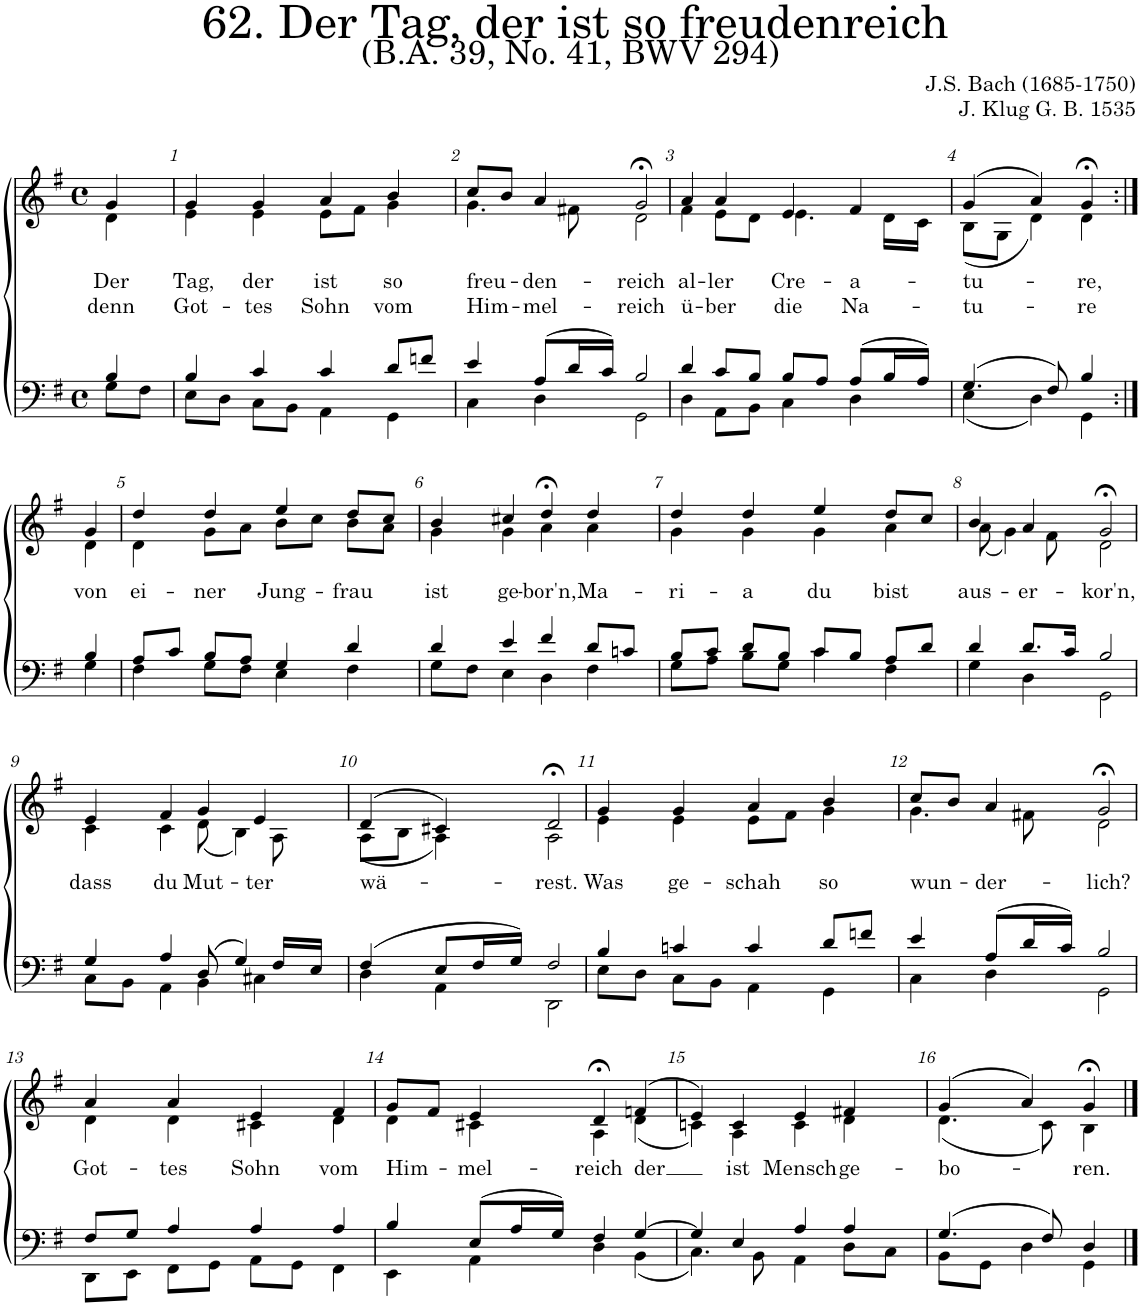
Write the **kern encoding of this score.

**kern	**kern	**text	**text
*part2	*part1	*part1	*part1
*staff2	*staff1	*staff1	*staff1
*I"Tenor/Bass	*I"Soprano/Alto	*	*
*clefF4	*clefG2	*	*
*k[f#]	*k[f#]	*	*
*M4/4	*M4/4	*	*
*met(c)	*met(c)	*	*
=	=	=	=
*^	*	*	*
!	!	!	!LO:LY:b	!LO:LY:b
*	*	*^	*	*
4B/	8G\L	4g;</	4d\	Der	denn
.	8F#\J	.	.	.	.
=1	=1	=1	=1	=1	=1
!	!	!	!	!LO:LY:b	!LO:LY:b
4B/	8E\L	4g;</	4e\	Tag,	Got-
.	8D\J	.	.	.	.
!	!	!	!	!LO:LY:b	!LO:LY:b
4c/	8C\L	4g/	4e\	der	-tes
.	8BB\J	.	.	.	.
!	!	!	!	!LO:LY:b	!LO:LY:b
4c/	4AA\	4a/	8e\L	ist	Sohn
.	.	.	8f#\J	.	.
!	!	!	!	!LO:LY:b	!LO:LY:b
8d/L	4GG\	4b/	4g\	so	vom
8fn/J	.	.	.	.	.
=2	=2	=2	=2	=2	=2
!	!	!	!	!LO:LY:b	!LO:LY:b
4e/	4C\	8cc;</L	4.g\	freu-	Him-
.	.	8b/J	.	.	.
!	!	!	!	!LO:LY:b	!LO:LY:b
(8A/L	4D\	4a/	.	-den-	-mel-
16d/L	.	.	8f#X\	.	.
16c/JJ)	.	.	.	.	.
!	!	!	!	!LO:LY:b	!LO:LY:b
2B/	2GG\	2g;<,/	2d\	-reich	-reich
=3	=3	=3	=3	=3	=3
!	!	!	!	!LO:LY:b	!LO:LY:b
4d/	4D\	4a;</	4f#\	al-	ü-
!	!	!	!	!LO:LY:b	!LO:LY:b
8c/L	8AA\L	4a/	8e\L	-ler	-ber
8B/J	8BB\J	.	8d\J	.	.
!	!	!	!	!LO:LY:b	!LO:LY:b
8B/L	4C\	4e/	4.e\	Cre-	die
8A/J	.	.	.	.	.
!	!	!	!	!LO:LY:b	!LO:LY:b
(8A/L	4D\	4f#/	.	-a-	Na-
16B/L	.	.	16d\LL	.	.
16A/JJ)	.	.	16c\JJ	.	.
=4	=4	=4	=4	=4	=4
!	!	!	!	!LO:LY:b	!LO:LY:b
(4.G/	(4E\	(4g;</	(8B\L	-tu-	-tu-
.	.	.	8G\J	.	.
.	4D\)	4a/)	4d\)	.	.
8F#/)	.	.	.	.	.
!	!	!	!	!LO:LY:b	!LO:LY:b
4B/	4GG\	4g;<,/	4d\	-re,	-re
!!LO:LB:g=z	!!
=4X1:|!	=4X1:|!	=4X1:|!	=4X1:|!	=4X1:|!	=4X1:|!
!	!	!	!	!LO:LY:b	!
4B/	4G\	4g/	4d\	von	.
=5	=5	=5	=5	=5	=5
!	!	!	!	!LO:LY:b	!
8A/L	4F#\	4dd/	4d\	ei-	.
8c/J	.	.	.	.	.
!	!	!	!	!LO:LY:b	!
8B/L	8G\L	4dd/	8g\L	-ner	.
8A/J	8F#\J	.	8a\J	.	.
!	!	!	!	!LO:LY:b	!
4G/	4E\	4ee/	8b\L	Jung-	.
.	.	.	8cc\J	.	.
!	!	!	!	!LO:LY:b	!
4d/	4F#\	8dd/L	8b\L	-frau	.
.	.	8cc/J	8a\J	.	.
=6	=6	=6	=6	=6	=6
!	!	!	!	!LO:LY:b	!
4d/	8G\L	4b/	4g\	ist	.
.	8F#\J	.	.	.	.
!	!	!	!	!LO:LY:b	!
4e/	4E\	4cc#X/	4g\	ge-	.
!	!	!	!	!LO:LY:b	!
4f#/	4D\	4dd;<,/	4a\	-bor'n,	.
!	!	!	!	!LO:LY:b	!
8d/L	4F#\	4dd/	4a\	Ma-	.
8cn/J	.	.	.	.	.
=7	=7	=7	=7	=7	=7
!	!	!	!	!LO:LY:b	!
8B/L	8G\L	4dd/	4g\	-ri-	.
8c/J	8A\J	.	.	.	.
!	!	!	!	!LO:LY:b	!
8d/L	8B\L	4dd/	4g\	-a	.
8B/J	8G\J	.	.	.	.
!	!	!	!	!LO:LY:b	!
8c/L	4c\	4ee/	4g\	du	.
8B/J	.	.	.	.	.
!	!	!	!	!LO:LY:b	!
8A/L	4F#\	8dd/L	4a\	bist	.
8d/J	.	8cc/J	.	.	.
=8	=8	=8	=8	=8	=8
!	!	!	!	!LO:LY:b	!
4d/	4G\	4b/	(8a\	aus-	.
.	.	.	4g\)	.	.
!	!	!	!	!LO:LY:b	!
8.d/L	4D\	4a/	.	-er-	.
.	.	.	8f#\	.	.
16c/Jk	.	.	.	.	.
!	!	!	!	!LO:LY:b	!
2B/	2GG\	2g;<,/	2d\	-kor'n,	.
!!LO:LB:g=z	!!
=9	=9	=9	=9	=9	=9
!	!	!	!	!LO:LY:b	!
4G/	8C\L	4e/	4c\	dass	.
.	8BB\J	.	.	.	.
!	!	!	!	!LO:LY:b	!
4A/	4AA\	4f#/	4c\	du	.
!	!	!	!	!LO:LY:b	!
(8D/	4BB\	4g/	(8d\	Mut-	.
4G/)	.	.	4B\)	.	.
!	!	!	!	!LO:LY:b	!
.	4C#X\	4e/	.	-ter	.
16F#/LL	.	.	8A\	.	.
16E/JJ	.	.	.	.	.
=10	=10	=10	=10	=10	=10
!	!	!	!	!LO:LY:b	!
(4F#/	4D\	(4d/	(8A\L	wä-	.
.	.	.	8B\J	.	.
8E/L	4AA\	4c#X/)	4A\)	.	.
16F#/L	.	.	.	.	.
16G/JJ)	.	.	.	.	.
!	!	!	!	!LO:LY:b	!
2F#/	2DD\	2d;<,/	2A\	-rest.	.
=11	=11	=11	=11	=11	=11
!	!	!	!	!LO:LY:b	!
4B/	8E\L	4g/	4e\	Was	.
.	8D\J	.	.	.	.
!	!	!	!	!LO:LY:b	!
4cn/	8C\L	4g/	4e\	ge-	.
.	8BB\J	.	.	.	.
!	!	!	!	!LO:LY:b	!
4c/	4AA\	4a;</	8e\L	-schah	.
.	.	.	8f#\J	.	.
!	!	!	!	!LO:LY:b	!
8d/L	4GG\	4b/	4g\	so	.
8fn/J	.	.	.	.	.
=12	=12	=12	=12	=12	=12
!	!	!	!	!LO:LY:b	!
4e/	4C\	8cc/L	4.g\	wun-	.
.	.	8b/J	.	.	.
!	!	!	!	!LO:LY:b	!
(8A/L	4D\	4a/	.	-der-	.
16d/L	.	.	8f#X\	.	.
16c/JJ)	.	.	.	.	.
!	!	!	!	!LO:LY:b	!
2B/	2GG\	2g;<,/	2d\	-lich?	.
!!LO:LB:g=z	!!
=13	=13	=13	=13	=13	=13
!	!	!	!	!LO:LY:b	!
8F#/L	8DD\L	4a/	4d\	Got-	.
8G/J	8EE\J	.	.	.	.
!	!	!	!	!LO:LY:b	!
4A/	8FF#\L	4a/	4d\	-tes	.
.	8GG\J	.	.	.	.
!	!	!	!	!LO:LY:b	!
4A/	8AA\L	4e/	4c#X\	Sohn	.
.	8GG\J	.	.	.	.
!	!	!	!	!LO:LY:b	!
4A/	4FF#\	4f#/	4d\	vom	.
=14	=14	=14	=14	=14	=14
!	!	!	!	!LO:LY:b	!
4B/	4EE\	8g;</L	4d\	Him-	.
.	.	8f#/J	.	.	.
!	!	!	!	!LO:LY:b	!
(8E/L	4AA\	4e/	4c#X\	-mel-	.
16A/L	.	.	.	.	.
16G/JJ)	.	.	.	.	.
!	!	!	!	!LO:LY:b	!
4F#/	4D\	4d;<,/	4A\	-reich	.
!	!	!	!	!LO:LY:b	!
[4G/	(4BB\	(4fn/	(4d\	der	.
=15	=15	=15	=15	=15	=15
4G/]	4.C\)	4e;</)	4cn\)	.	.
!	!	!	!	!LO:LY:b	!
4E/	.	4c/	4A\	ist	.
.	8BB\	.	.	.	.
!	!	!	!	!LO:LY:b	!
4A/	4AA\	4e/	4c\	Mensch	.
!	!	!	!	!LO:LY:b	!
4A/	8D\L	4f#X/	4d\	ge-	.
.	8C\J	.	.	.	.
=16	=16	=16	=16	=16	=16
!	!	!	!	!LO:LY:b	!
(4.G/	8BB\L	(4g/	(4.d\	-bo-	.
.	8GG\J	.	.	.	.
.	4D\	4a/)	.	.	.
8F#/)	.	.	8c\)	.	.
!	!	!	!	!LO:LY:b	!
4D/	4GG\	4g;</	4B\	-ren.	.
*v	*v	*	*	*	*
*	*v	*v	*	*
==	==	==	==
*-	*-	*-	*-
